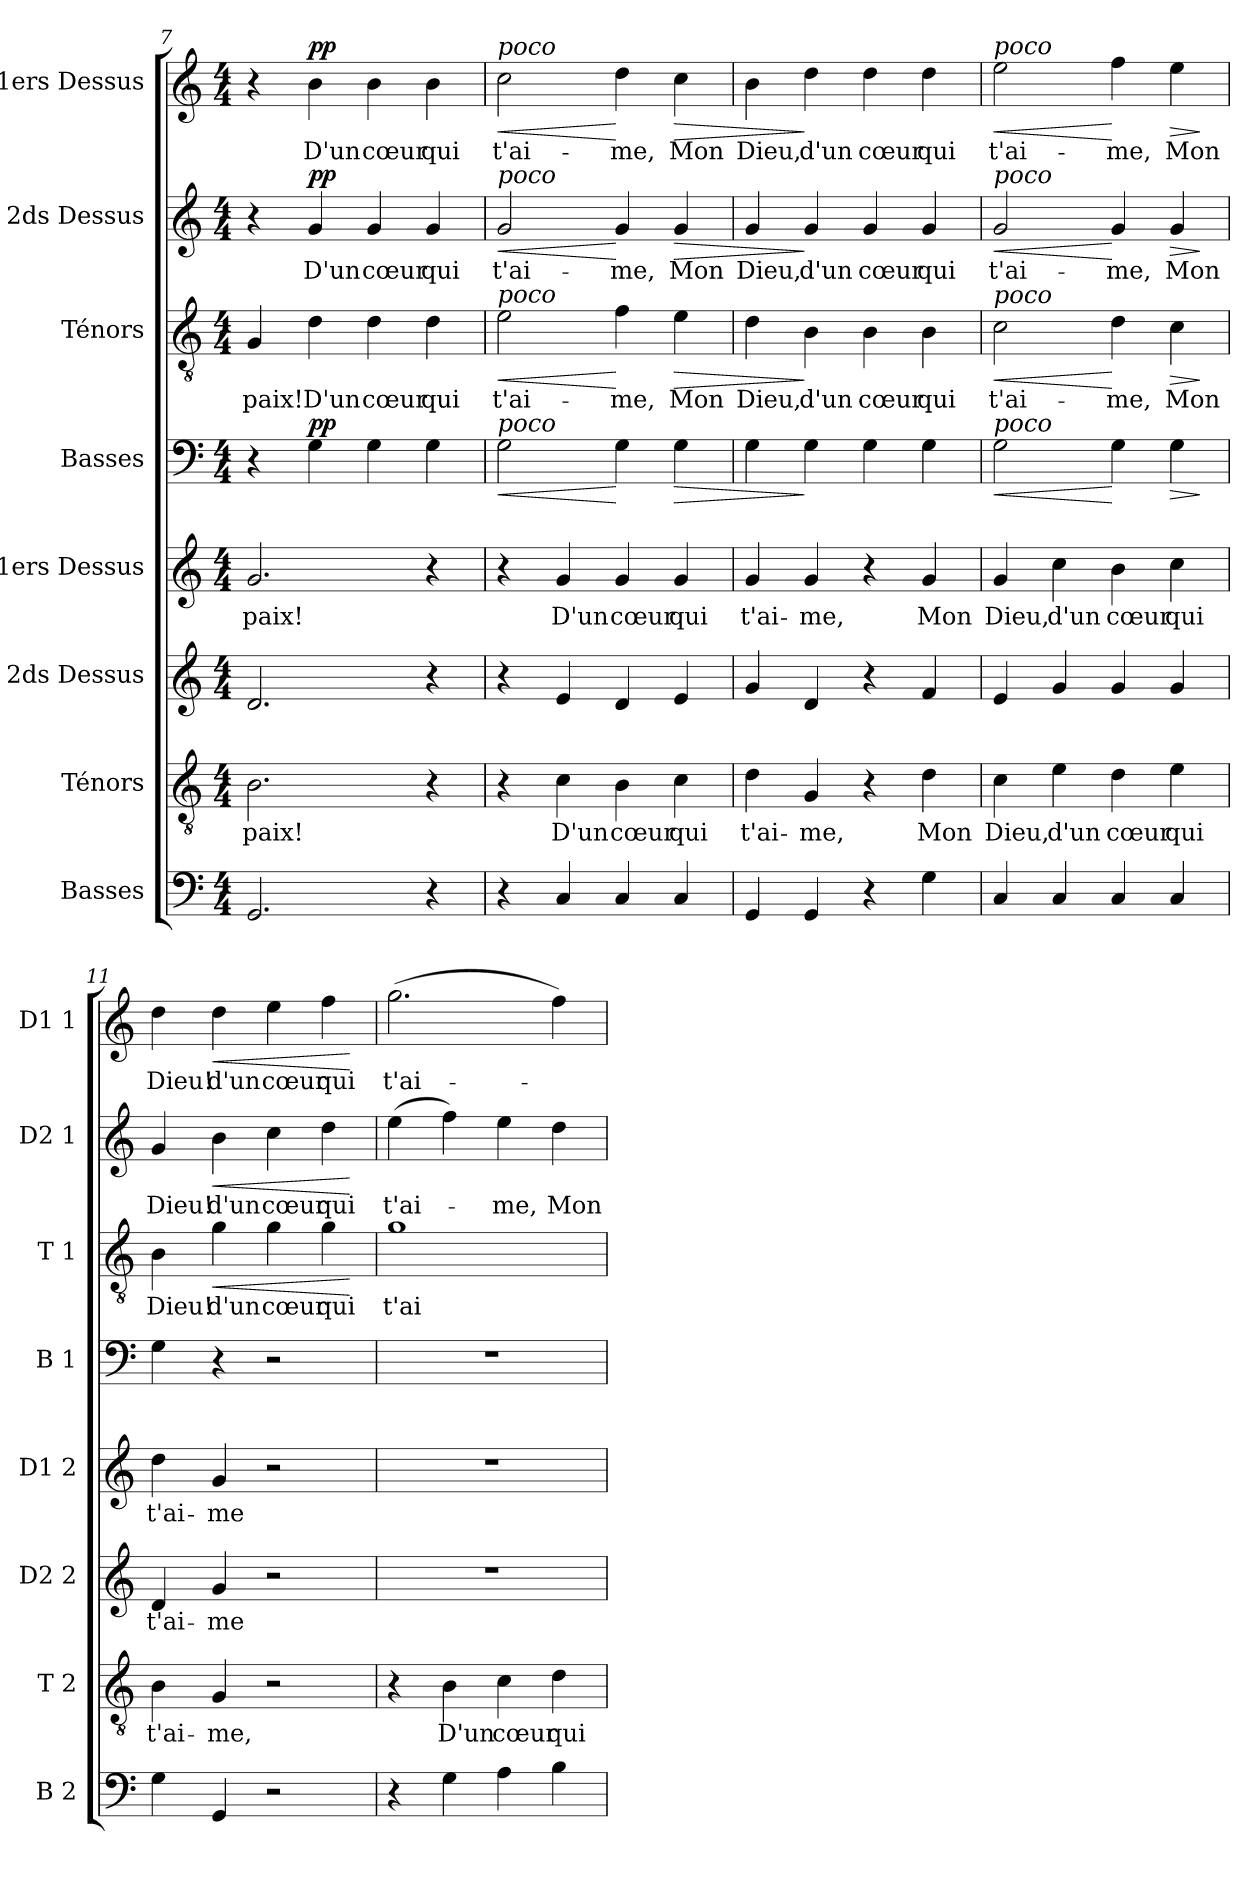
**kern	**kern	**text	**kern	**text	**kern	**text	**kern	**dynam	**kern	**text	**dynam	**kern	**text	**dynam	**kern	**text	**dynam
*part8	*part7	*part7	*part6	*part6	*part5	*part5	*part4	*part4	*part3	*part3	*part3	*part2	*part2	*part2	*part1	*part1	*part1
*staff8	*staff7	*staff7	*staff6	*staff6	*staff5	*staff5	*staff4	*staff4	*staff3	*staff3	*staff3	*staff2	*staff2	*staff2	*staff1	*staff1	*staff1
*I"Basses	*I"Ténors	*	*I"2ds Dessus	*	*I"1ers Dessus	*	*I"Basses	*	*I"Ténors	*	*	*I"2ds Dessus	*	*	*I"1ers Dessus	*	*
*I'B 2	*I'T 2	*	*I'D2 2	*	*I'D1 2	*	*I'B 1	*	*I'T 1	*	*	*I'D2 1	*	*	*I'D1 1	*	*
*clefF4	*clefGv2	*	*clefG2	*	*clefG2	*	*clefF4	*	*clefGv2	*	*	*clefG2	*	*	*clefG2	*	*
*k[]	*k[]	*	*k[]	*	*k[]	*	*k[]	*	*k[]	*	*	*k[]	*	*	*k[]	*	*
*M4/4	*M4/4	*	*M4/4	*	*M4/4	*	*M4/4	*	*M4/4	*	*	*M4/4	*	*	*M4/4	*	*
=7	=7	=7	=7	=7	=7	=7	=7	=7	=7	=7	=7	=7	=7	=7	=7	=7	=7
2.GG/	2.B\	paix!	2.d/	.	2.g/	paix!	4r	.	4G/	paix!	.	4r	.	.	4r	.	.
!	!	!	!	!	!	!	!	!LO:DY:a	!	!	!	!	!	!LO:DY:a	!	!	!LO:DY:a
.	.	.	.	.	.	.	4G\	pp	4d\	D'un	.	4g/	D'un	pp	4b\	D'un	pp
.	.	.	.	.	.	.	4G\	.	4d\	cœur	.	4g/	cœur	.	4b\	cœur	.
4r	4r	.	4r	.	4r	.	4G\	.	4d\	qui	.	4g/	qui	.	4b\	qui	.
=8	=8	=8	=8	=8	=8	=8	=8	=8	=8	=8	=8	=8	=8	=8	=8	=8	=8
!	!	!	!	!	!	!	!	!	!	!	!	!	!	!	!LO:TX:a:i:t=poco	!	!
!	!	!	!	!	!	!	!	!	!	!	!	!LO:TX:a:i:t=poco	!	!	!	!	!
!	!	!	!	!	!	!	!	!	!LO:TX:a:i:t=poco	!	!	!	!	!	!	!	!
!	!	!	!	!	!	!	!LO:TX:a:i:t=poco	!	!	!	!	!	!	!	!	!	!
!	!	!	!	!	!	!	!	!LO:HP:b	!	!	!LO:HP:b	!	!	!LO:HP:b	!	!	!LO:HP:b
4r	4r	.	4r	.	4r	.	2G\	<	2e\	t'ai-	<	2g/	t'ai-	<	2cc\	t'ai-	<
4C/	4c\	D'un	4e/	.	4g/	D'un	.	.	.	.	.	.	.	.	.	.	.
4C/	4B\	cœur	4d/	.	4g/	cœur	4G\	[	4f\	-me,	[	4g/	-me,	[	4dd\	-me,	[
!	!	!	!	!	!	!	!	!LO:HP:b	!	!	!LO:HP:b	!	!	!LO:HP:b	!	!	!LO:HP:b
4C/	4c\	qui	4e/	.	4g/	qui	4G\	>	4e\	Mon	>	4g/	Mon	>	4cc\	Mon	>
=9	=9	=9	=9	=9	=9	=9	=9	=9	=9	=9	=9	=9	=9	=9	=9	=9	=9
4GG/	4d\	t'ai-	4g/	.	4g/	t'ai-	4G\	.	4d\	Dieu,	.	4g/	Dieu,	.	4b\	Dieu,	.
4GG/	4G/	-me,	4d/	.	4g/	-me,	4G\	]	4B\	d'un	]	4g/	d'un	]	4dd\	d'un	]
4r	4r	.	4r	.	4r	.	4G\	.	4B\	cœur	.	4g/	cœur	.	4dd\	cœur	.
4G\	4d\	Mon	4f/	.	4g/	Mon	4G\	.	4B\	qui	.	4g/	qui	.	4dd\	qui	.
=10	=10	=10	=10	=10	=10	=10	=10	=10	=10	=10	=10	=10	=10	=10	=10	=10	=10
!	!	!	!	!	!	!	!	!	!	!	!	!	!	!	!LO:TX:a:i:t=poco	!	!
!	!	!	!	!	!	!	!	!	!	!	!	!LO:TX:a:i:t=poco	!	!	!	!	!
!	!	!	!	!	!	!	!	!	!LO:TX:a:i:t=poco	!	!	!	!	!	!	!	!
!	!	!	!	!	!	!	!LO:TX:a:i:t=poco	!	!	!	!	!	!	!	!	!	!
!	!	!	!	!	!	!	!	!LO:HP:b	!	!	!LO:HP:b	!	!	!LO:HP:b	!	!	!LO:HP:b
4C/	4c\	Dieu,	4e/	.	4g/	Dieu,	2G\	<	2c\	t'ai-	<	2g/	t'ai-	<	2ee\	t'ai-	<
4C/	4e\	d'un	4g/	.	4cc\	d'un	.	.	.	.	.	.	.	.	.	.	.
4C/	4d\	cœur	4g/	.	4b\	cœur	4G\	[	4d\	-me,	[	4g/	-me,	[	4ff\	-me,	[
!	!	!	!	!	!	!	!	!LO:HP:b	!	!	!LO:HP:b	!	!	!LO:HP:b	!	!	!LO:HP:b
4C/	4e\	qui	4g/	.	4cc\	qui	4G\	>	4c\	Mon	>	4g/	Mon	>	4ee\	Mon	>
.	.	.	.	.	.	.	.	]	.	.	]	.	.	]	.	.	]
!!LO:PB:g=z
=11	=11	=11	=11	=11	=11	=11	=11	=11	=11	=11	=11	=11	=11	=11	=11	=11	=11
4G\	4B\	t'ai-	4d/	t'ai-	4dd\	t'ai-	4G\	.	4B\	Dieu!	.	4g/	Dieu!	.	4dd\	Dieu!	.
!	!	!	!	!	!	!	!	!	!	!	!LO:HP:b	!	!	!LO:HP:b	!	!	!LO:HP:b
4GG/	4G/	-me,	4g/	-me	4g/	-me	4r	.	4g\	d'un	<	4b\	d'un	<	4dd\	d'un	<
2r	2r	.	2r	.	2r	.	2r	.	4g\	cœur	.	4cc\	cœur	.	4ee\	cœur	.
.	.	.	.	.	.	.	.	.	4g\	qui	.	4dd\	qui	.	4ff\	qui	.
.	.	.	.	.	.	.	.	.	.	.	[	.	.	[	.	.	[
=12	=12	=12	=12	=12	=12	=12	=12	=12	=12	=12	=12	=12	=12	=12	=12	=12	=12
4r	4r	.	1r	.	1r	.	1r	.	1g	t'ai-	.	(4ee\	t'ai-	.	(2.gg\	t'ai-	.
4G\	4B\	D'un	.	.	.	.	.	.	.	.	.	4ff\)	.	.	.	.	.
4A\	4c\	cœur	.	.	.	.	.	.	.	.	.	4ee\	-me,	.	.	.	.
4B\	4d\	qui	.	.	.	.	.	.	.	.	.	4dd\	Mon	.	4ff\)	.	.
=	=	=	=	=	=	=	=	=	=	=	=	=	=	=	=	=	=
*-	*-	*-	*-	*-	*-	*-	*-	*-	*-	*-	*-	*-	*-	*-	*-	*-	*-
